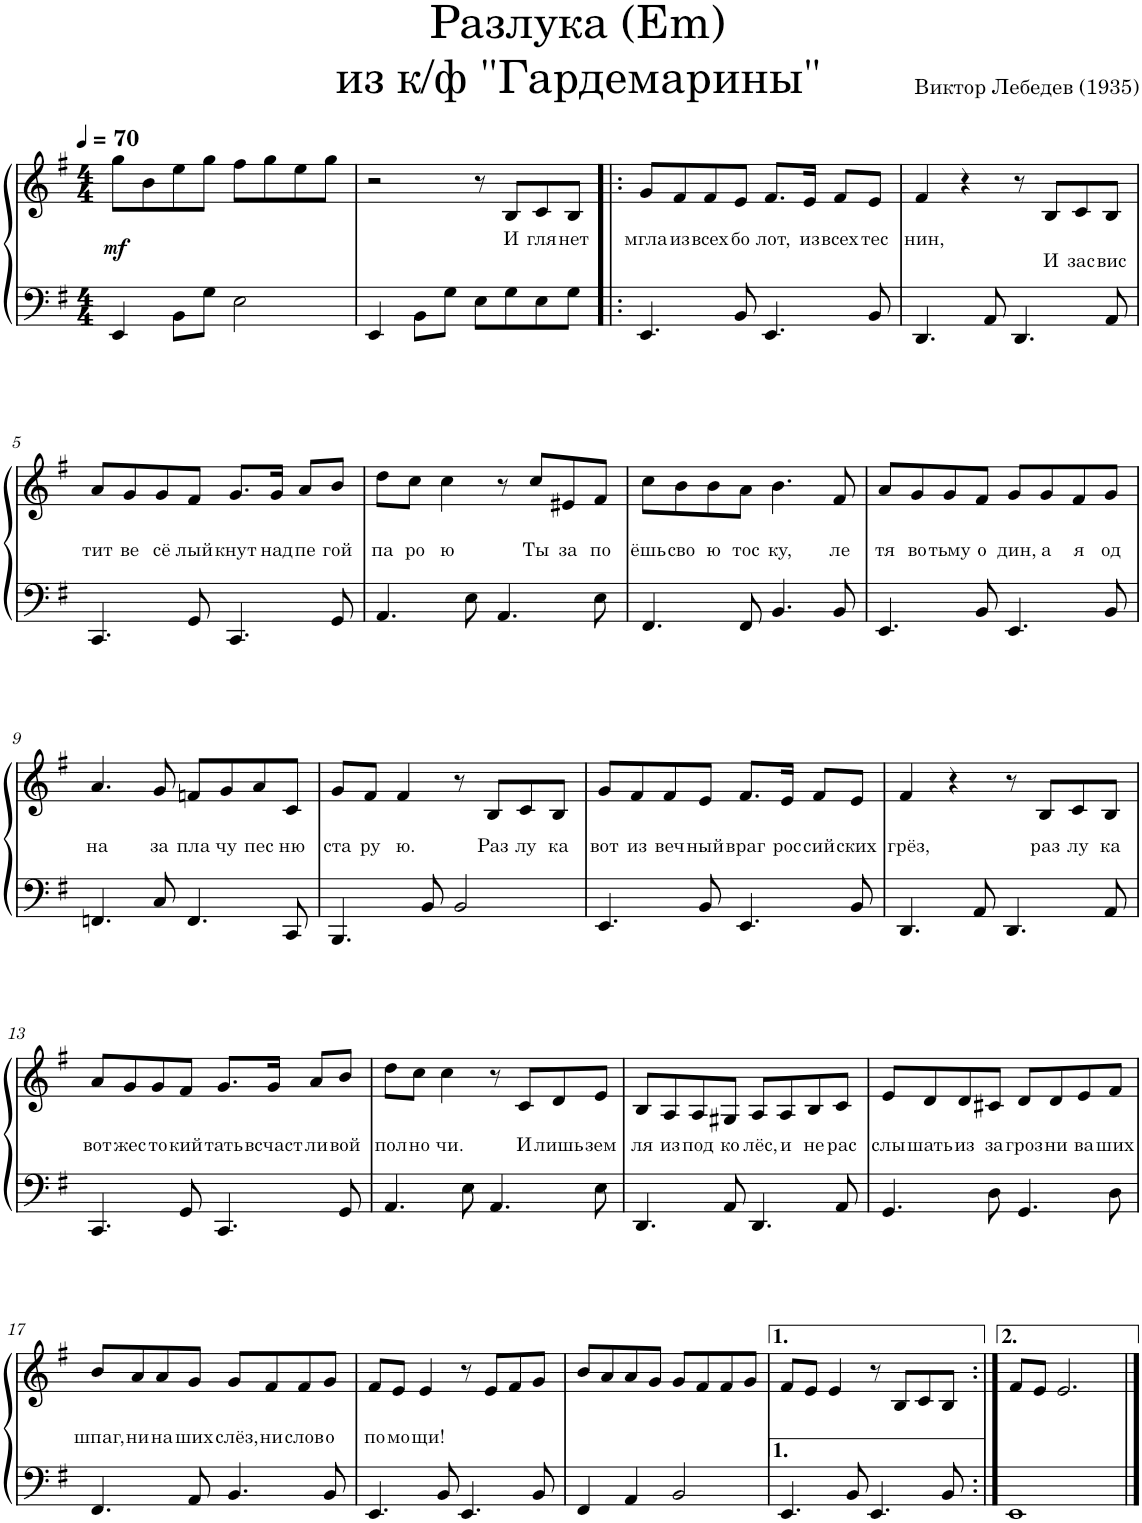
**kern	**kern	**text	**text	**dynam
*part1	*part1	*part1	*part1	*part1
*staff2	*staff1	*staff1	*staff1	*staff1/2
*I"Piano	*	*	*	*
*I'Pno.	*	*	*	*
*clefF4	*clefG2	*	*	*
*k[f#]	*k[f#]	*	*	*
*M4/4	*M4/4	*	*	*
*MM70	*MM70	*	*	*
=1	=1	=1	=1	=1
!	!	!	!	!LO:DY:b
4EE/	8gg\L	.	.	mf
.	8b\	.	.	.
8BB\L	8ee\	.	.	.
8G\J	8gg\J	.	.	.
2E\	8ff#\L	.	.	.
.	8gg\	.	.	.
.	8ee\	.	.	.
.	8gg\J	.	.	.
=2	=2	=2	=2	=2
4EE/	2r	.	.	.
8BB\L	.	.	.	.
8G\J	.	.	.	.
8E\L	8r	.	.	.
!	!	!LO:LY:b	!	!
8G\	8B/L	И	.	.
!	!	!LO:LY:b	!	!
8E\	8c/	гля	.	.
!	!	!LO:LY:b	!	!
8G\J	8B/J	нет	.	.
=3!|:	=3!|:	=3!|:	=3!|:	=3!|:
!	!	!LO:LY:b	!	!
4.EE/	8g/L	мгла	.	.
!	!	!LO:LY:b	!	!
.	8f#/	из	.	.
!	!	!LO:LY:b	!	!
.	8f#/	всех	.	.
!	!	!LO:LY:b	!	!
8BB/	8e/J	бо	.	.
!	!	!LO:LY:b	!	!
4.EE/	8.f#/L	лот,	.	.
!	!	!LO:LY:b	!	!
.	16e/Jk	из	.	.
!	!	!LO:LY:b	!	!
.	8f#/L	всех	.	.
!	!	!LO:LY:b	!	!
8BB/	8e/J	тес	.	.
=4	=4	=4	=4	=4
!	!	!LO:LY:b	!	!
4.DD/	4f#/	нин,	.	.
.	4r	.	.	.
8AA/	.	.	.	.
4.DD/	8r	.	.	.
!	!	!	!LO:LY:b	!
.	8B/L	.	И	.
!	!	!	!LO:LY:b	!
.	8c/	.	зас	.
!	!	!	!LO:LY:b	!
8AA/	8B/J	.	вис	.
!!LO:LB:g=z
=5	=5	=5	=5	=5
!	!	!	!LO:LY:b	!
4.CC/	8a/L	.	тит	.
!	!	!	!LO:LY:b	!
.	8g/	.	ве	.
!	!	!	!LO:LY:b	!
.	8g/	.	сё	.
!	!	!	!LO:LY:b	!
8GG/	8f#/J	.	лый	.
!	!	!	!LO:LY:b	!
4.CC/	8.g/L	.	кнут	.
!	!	!	!LO:LY:b	!
.	16g/Jk	.	над	.
!	!	!	!LO:LY:b	!
.	8a/L	.	пе	.
!	!	!	!LO:LY:b	!
8GG/	8b/J	.	гой	.
=6	=6	=6	=6	=6
!	!	!	!LO:LY:b	!
4.AA/	8dd\L	.	па	.
!	!	!	!LO:LY:b	!
.	8cc\J	.	ро	.
!	!	!	!LO:LY:b	!
.	4cc\	.	ю	.
8E\	.	.	.	.
4.AA/	8r	.	.	.
!	!	!	!LO:LY:b	!
.	8cc/L	.	Ты	.
!	!	!	!LO:LY:b	!
.	8e#X/	.	за	.
!	!	!	!LO:LY:b	!
8E\	8f#/J	.	по	.
=7	=7	=7	=7	=7
!	!	!	!LO:LY:b	!
4.FF#/	8cc\L	.	ёшь	.
!	!	!	!LO:LY:b	!
.	8b\	.	сво	.
!	!	!	!LO:LY:b	!
.	8b\	.	ю	.
!	!	!	!LO:LY:b	!
8FF#/	8a\J	.	тос	.
!	!	!	!LO:LY:b	!
4.BB/	4.b\	.	ку,	.
!	!	!	!LO:LY:b	!
8BB/	8f#/	.	ле	.
=8	=8	=8	=8	=8
!	!	!	!LO:LY:b	!
4.EE/	8a/L	.	тя	.
!	!	!	!LO:LY:b	!
.	8g/	.	во	.
!	!	!	!LO:LY:b	!
.	8g/	.	тьму	.
!	!	!	!LO:LY:b	!
8BB/	8f#/J	.	о	.
!	!	!	!LO:LY:b	!
4.EE/	8g/L	.	дин,	.
!	!	!	!LO:LY:b	!
.	8g/	.	а	.
!	!	!	!LO:LY:b	!
.	8f#/	.	я	.
!	!	!	!LO:LY:b	!
8BB/	8g/J	.	од	.
!!LO:LB:g=z
=9	=9	=9	=9	=9
!	!	!	!LO:LY:b	!
4.FFn/	4.a/	.	на	.
!	!	!	!LO:LY:b	!
8C/	8g/	.	за	.
!	!	!	!LO:LY:b	!
4.FF/	8fn/L	.	пла	.
!	!	!	!LO:LY:b	!
.	8g/	.	чу	.
!	!	!	!LO:LY:b	!
.	8a/	.	пес	.
!	!	!	!LO:LY:b	!
8CC/	8c/J	.	ню	.
=10	=10	=10	=10	=10
!	!	!	!LO:LY:b	!
4.BBB/	8g/L	.	ста	.
!	!	!	!LO:LY:b	!
.	8f#/J	.	ру	.
!	!	!	!LO:LY:b	!
.	4f#/	.	ю.	.
8BB/	.	.	.	.
2BB/	8r	.	.	.
!	!	!	!LO:LY:b	!
.	8B/L	.	Раз	.
!	!	!	!LO:LY:b	!
.	8c/	.	лу	.
!	!	!	!LO:LY:b	!
.	8B/J	.	ка	.
=11	=11	=11	=11	=11
!	!	!	!LO:LY:b	!
4.EE/	8g/L	.	вот	.
!	!	!	!LO:LY:b	!
.	8f#/	.	из	.
!	!	!	!LO:LY:b	!
.	8f#/	.	веч	.
!	!	!	!LO:LY:b	!
8BB/	8e/J	.	ный	.
!	!	!	!LO:LY:b	!
4.EE/	8.f#/L	.	враг	.
!	!	!	!LO:LY:b	!
.	16e/Jk	.	рос	.
!	!	!	!LO:LY:b	!
.	8f#/L	.	сий	.
!	!	!	!LO:LY:b	!
8BB/	8e/J	.	ских	.
=12	=12	=12	=12	=12
!	!	!	!LO:LY:b	!
4.DD/	4f#/	.	грёз,	.
.	4r	.	.	.
8AA/	.	.	.	.
4.DD/	8r	.	.	.
!	!	!	!LO:LY:b	!
.	8B/L	.	раз	.
!	!	!	!LO:LY:b	!
.	8c/	.	лу	.
!	!	!	!LO:LY:b	!
8AA/	8B/J	.	ка	.
!!LO:LB:g=z
=13	=13	=13	=13	=13
!	!	!	!LO:LY:b	!
4.CC/	8a/L	.	вот	.
!	!	!	!LO:LY:b	!
.	8g/	.	жес	.
!	!	!	!LO:LY:b	!
.	8g/	.	то	.
!	!	!	!LO:LY:b	!
8GG/	8f#/J	.	кий	.
!	!	!	!LO:LY:b	!
4.CC/	8.g/L	.	тать	.
!	!	!	!LO:LY:b	!
.	16g/Jk	.	всчаст	.
!	!	!	!LO:LY:b	!
.	8a/L	.	ли	.
!	!	!	!LO:LY:b	!
8GG/	8b/J	.	вой	.
=14	=14	=14	=14	=14
!	!	!	!LO:LY:b	!
4.AA/	8dd\L	.	пол	.
!	!	!	!LO:LY:b	!
.	8cc\J	.	но	.
!	!	!	!LO:LY:b	!
.	4cc\	.	чи.	.
8E\	.	.	.	.
4.AA/	8r	.	.	.
!	!	!	!LO:LY:b	!
.	8c/L	.	И	.
!	!	!	!LO:LY:b	!
.	8d/	.	лишь	.
!	!	!	!LO:LY:b	!
8E\	8e/J	.	зем	.
=15	=15	=15	=15	=15
!	!	!	!LO:LY:b	!
4.DD/	8B/L	.	ля	.
!	!	!	!LO:LY:b	!
.	8A/	.	из	.
!	!	!	!LO:LY:b	!
.	8A/	.	под	.
!	!	!	!LO:LY:b	!
8AA/	8G#X/J	.	ко	.
!	!	!	!LO:LY:b	!
4.DD/	8A/L	.	лёс,	.
!	!	!	!LO:LY:b	!
.	8A/	.	и	.
!	!	!	!LO:LY:b	!
.	8B/	.	не	.
!	!	!	!LO:LY:b	!
8AA/	8c/J	.	рас	.
=16	=16	=16	=16	=16
!	!	!	!LO:LY:b	!
4.GG/	8e/L	.	слы	.
!	!	!	!LO:LY:b	!
.	8d/	.	шать	.
!	!	!	!LO:LY:b	!
.	8d/	.	из	.
!	!	!	!LO:LY:b	!
8D\	8c#X/J	.	за	.
!	!	!	!LO:LY:b	!
4.GG/	8d/L	.	гроз	.
!	!	!	!LO:LY:b	!
.	8d/	.	ни	.
!	!	!	!LO:LY:b	!
.	8e/	.	ва	.
!	!	!	!LO:LY:b	!
8D\	8f#/J	.	ших	.
!!LO:LB:g=z
=17	=17	=17	=17	=17
!	!	!	!LO:LY:b	!
4.FF#/	8b/L	.	шпаг,	.
!	!	!	!LO:LY:b	!
.	8a/	.	ни	.
!	!	!	!LO:LY:b	!
.	8a/	.	на	.
!	!	!	!LO:LY:b	!
8AA/	8g/J	.	ших	.
!	!	!	!LO:LY:b	!
4.BB/	8g/L	.	слёз,	.
!	!	!	!LO:LY:b	!
.	8f#/	.	ни	.
!	!	!	!LO:LY:b	!
.	8f#/	.	слов	.
!	!	!	!LO:LY:b	!
8BB/	8g/J	.	о	.
=18	=18	=18	=18	=18
!	!	!	!LO:LY:b	!
4.EE/	8f#/L	.	по	.
!	!	!	!LO:LY:b	!
.	8e/J	.	мо	.
!	!	!	!LO:LY:b	!
.	4e/	.	щи!	.
8BB/	.	.	.	.
4.EE/	8r	.	.	.
.	8e/L	.	.	.
.	8f#/	.	.	.
8BB/	8g/J	.	.	.
=19	=19	=19	=19	=19
4FF#/	8b/L	.	.	.
.	8a/	.	.	.
4AA/	8a/	.	.	.
.	8g/J	.	.	.
2BB/	8g/L	.	.	.
.	8f#/	.	.	.
.	8f#/	.	.	.
.	8g/J	.	.	.
=20	=20	=20	=20	=20
4.EE/	8f#/L	.	.	.
.	8e/J	.	.	.
.	4e/	.	.	.
8BB/	.	.	.	.
4.EE/	8r	.	.	.
.	8B/L	.	.	.
.	8c/	.	.	.
8BB/	8B/J	.	.	.
=21:|!	=21:|!	=21:|!	=21:|!	=21:|!
1EE	8f#/L	.	.	.
.	8e/J	.	.	.
.	2.e/	.	.	.
==	==	==	==	==
*-	*-	*-	*-	*-
